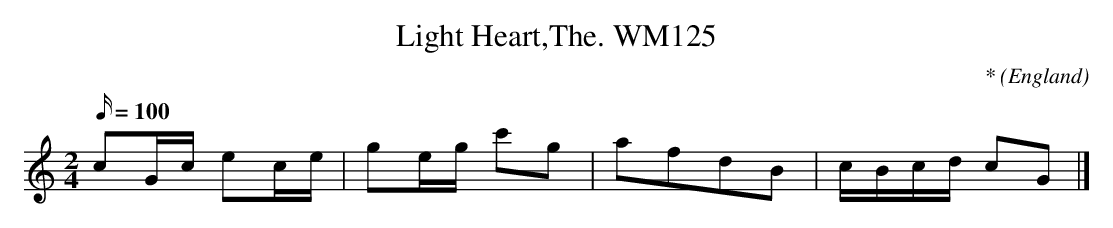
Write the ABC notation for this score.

X:1
T:Light Heart,The. WM125
M:2/4
L:1/16
Q:100
C:*
O:England
W:
K:C
c2Gc e2ce|g2eg c'2g2|a2f2d2B2|cBcd c2G2|]
